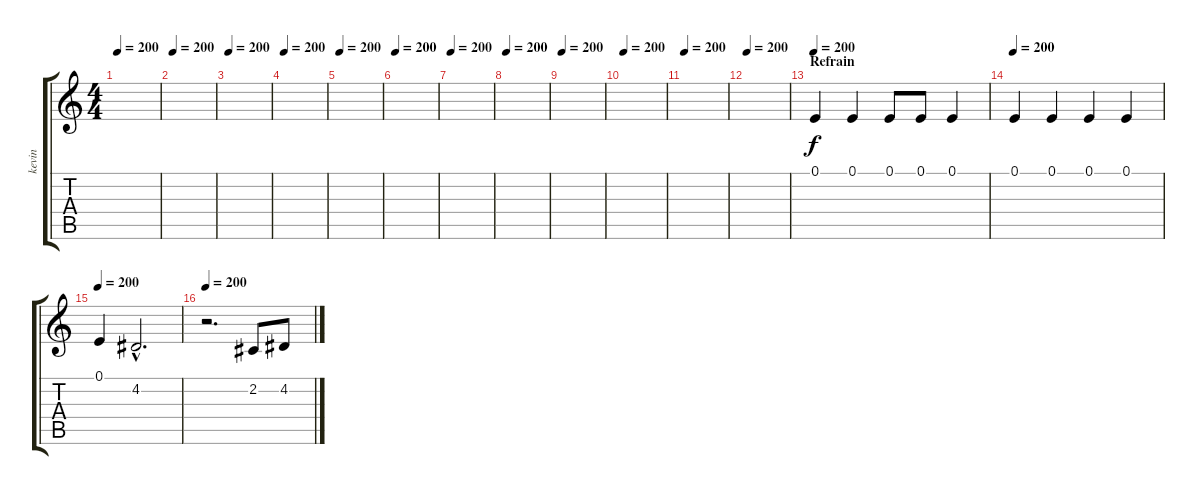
\track ("kevin" "kevin") {instrument oboe}
\staff {score tabs}
\tuning (E4 B3 G3 D3 A2 E2) {hide}
\ts (4 4)
\tempo 200
\clef g2
\ks c
|
\tempo 200
|
\tempo 200
|
\tempo 200
|
\tempo 200
|
\tempo 200
|
\tempo 200
|
\tempo 200
|
\tempo 200
|
\tempo 200
|
\tempo 200
|
\tempo 200
|
\section ("" "Refrain")
\tempo 200
0.1.4 0.1.4 0.1.8 0.1.8 0.1.4 |
\tempo 200
0.1.4 0.1.4 0.1.4 0.1.4 |
\tempo 200
0.1.4 4.2{hac}.2{d} |
\tempo 200
r.2{d} 2.2.8 4.2.8
